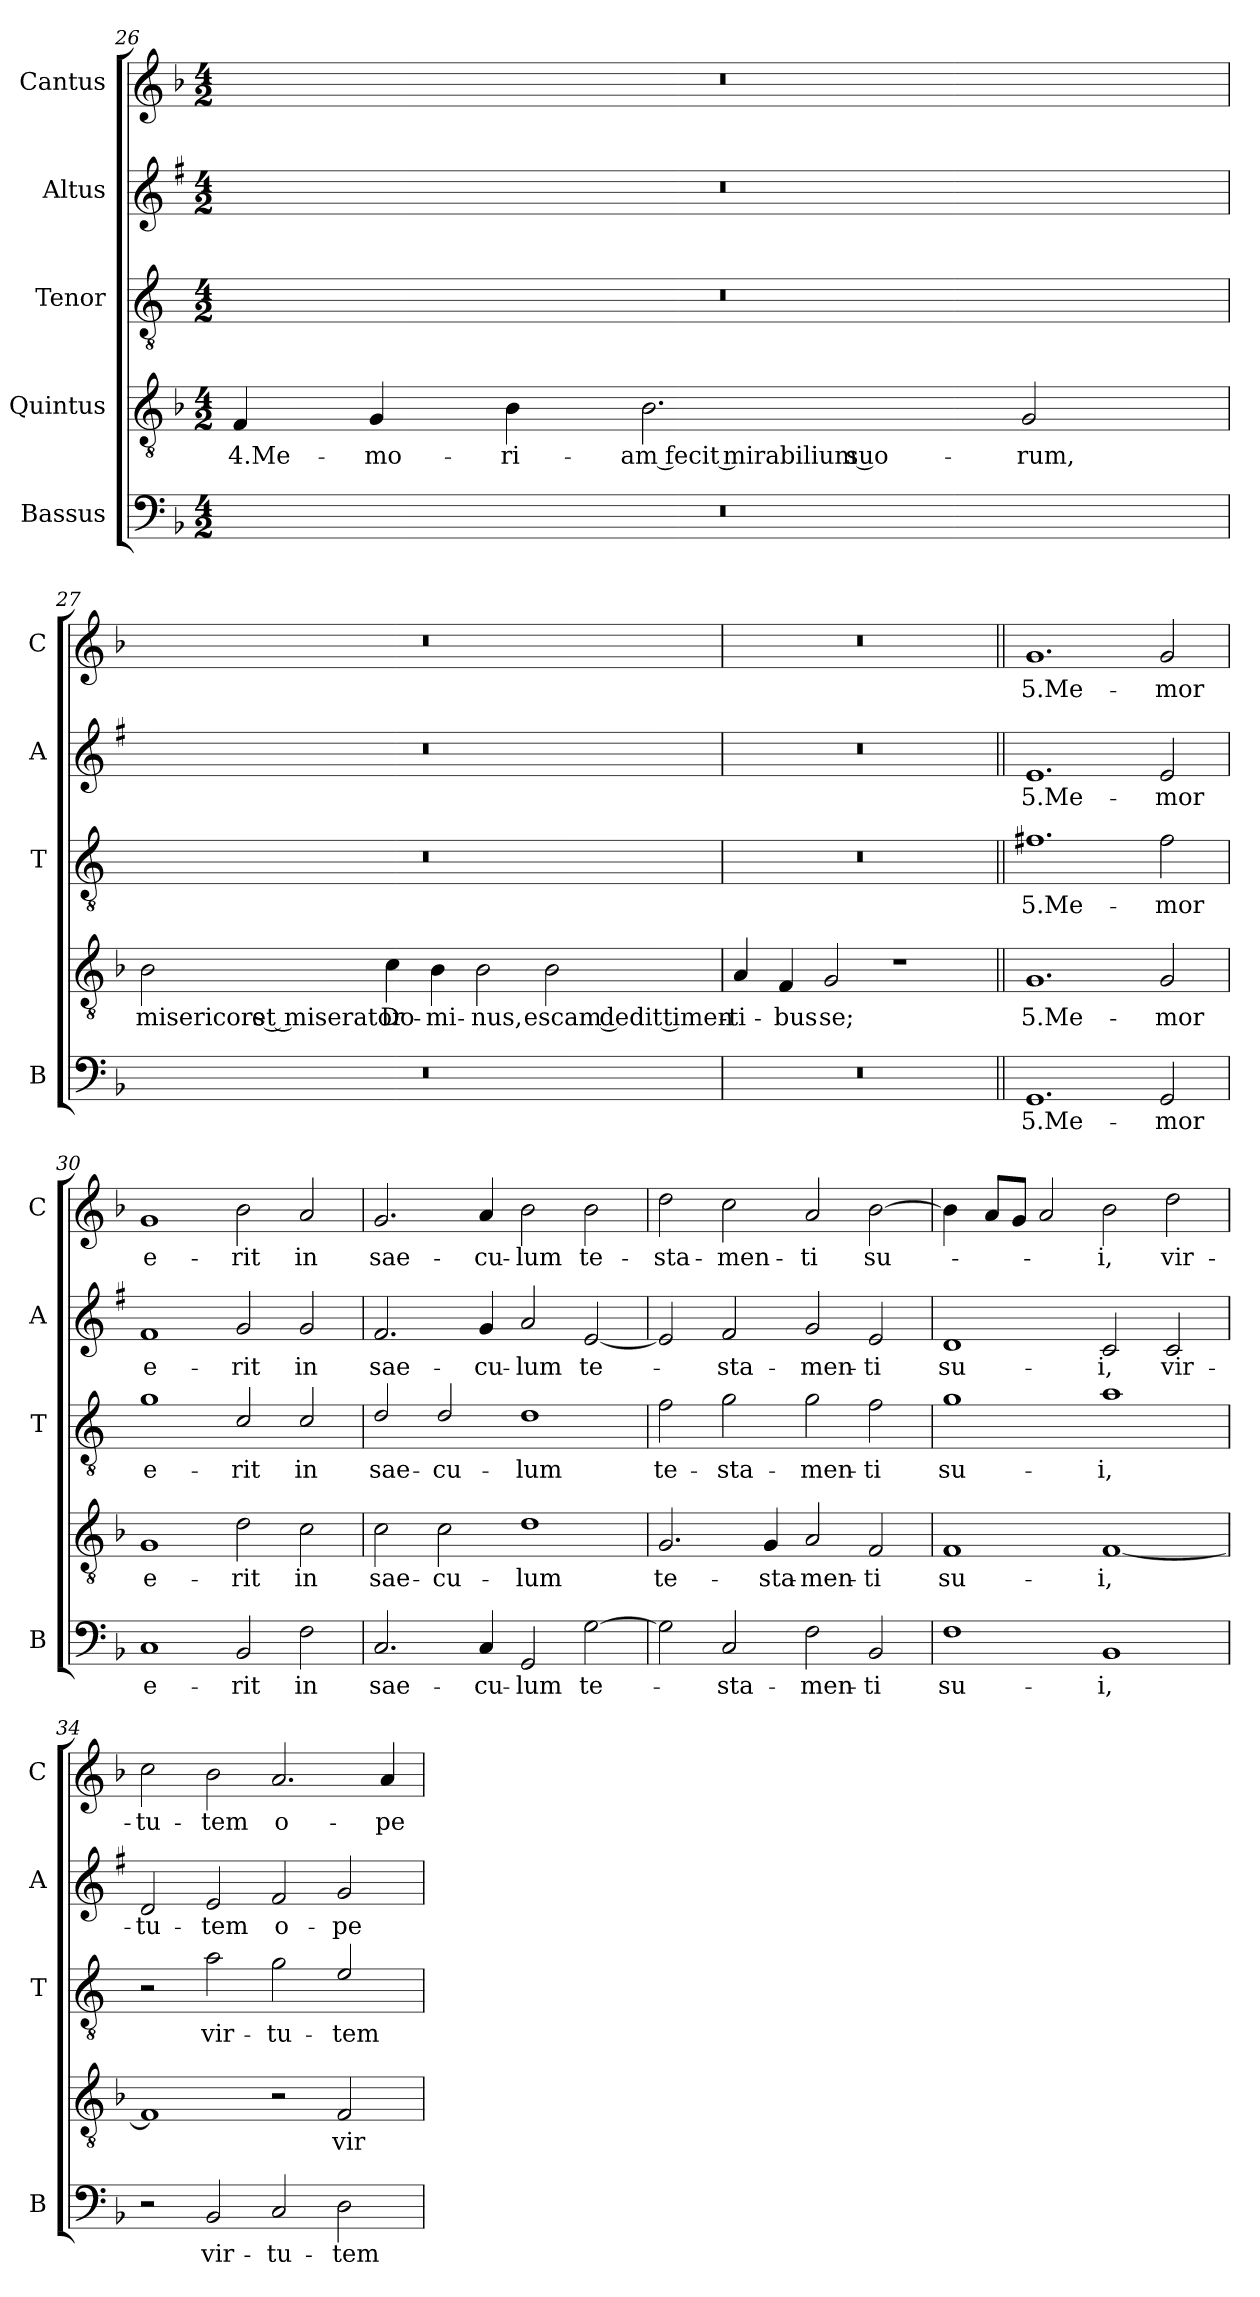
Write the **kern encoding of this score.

**kern	**text	**kern	**text	**kern	**text	**kern	**text	**kern	**text
*part5	*part5	*part4	*part4	*part3	*part3	*part2	*part2	*part1	*part1
*staff5	*staff5	*staff4	*staff4	*staff3	*staff3	*staff2	*staff2	*staff1	*staff1
*I"Bassus	*	*I"Quintus	*	*I"Tenor	*	*I"Altus	*	*I"Cantus	*
*I'B	*	*	*	*I'T	*	*I'A	*	*I'C	*
!!LO:PB:g=z
*clefF4	*	*clefGv2	*	*clefGv2	*	*clefG2	*	*clefG2	*
*	*	*	*	*ITrd4c7	*	*ITrd1c2	*	*	*
*k[b-]	*	*k[b-]	*	*k[b-]	*	*k[b-]	*	*k[b-]	*
*F:	*	*F:	*	*F:	*	*F:	*	*F:	*
*M4/2	*	*M4/2	*	*M4/2	*	*M4/2	*	*M4/2	*
=26	=26	=26	=26	=26	=26	=26	=26	=26	=26
!	!	!	!LO:LY:b	!	!	!	!	!	!
0r	.	4F/	4.Me-	0r	.	0r	.	0r	.
!	!	!	!LO:LY:b	!	!	!	!	!	!
.	.	4G/	-mo-	.	.	.	.	.	.
!	!	!	!LO:LY:b	!	!	!	!	!	!
.	.	4B-\	-ri-	.	.	.	.	.	.
!	!	!	!LO:LY:b	!	!	!	!	!	!
.	.	2.B-\	-am fecit mirabilium suo-	.	.	.	.	.	.
!	!	!	!LO:LY:b	!	!	!	!	!	!
.	.	2G/	-rum,	.	.	.	.	.	.
=27	=27	=27	=27	=27	=27	=27	=27	=27	=27
!	!	!	!LO:LY:b	!	!	!	!	!	!
0r	.	2B-\	misericors et miserator	0r	.	0r	.	0r	.
!	!	!	!LO:LY:b	!	!	!	!	!	!
.	.	4c\	Do-	.	.	.	.	.	.
!	!	!	!LO:LY:b	!	!	!	!	!	!
.	.	4B-\	-mi-	.	.	.	.	.	.
!	!	!	!LO:LY:b	!	!	!	!	!	!
.	.	2B-\	-nus,	.	.	.	.	.	.
!	!	!	!LO:LY:b	!	!	!	!	!	!
.	.	2B-\	escam dedit timen-	.	.	.	.	.	.
=28	=28	=28	=28	=28	=28	=28	=28	=28	=28
!	!	!	!LO:LY:b	!	!	!	!	!	!
0r	.	4A/	-ti-	0r	.	0r	.	0r	.
!	!	!	!LO:LY:b	!	!	!	!	!	!
.	.	4F/	-bus	.	.	.	.	.	.
!	!	!	!LO:LY:b	!	!	!	!	!	!
.	.	2G/	se;	.	.	.	.	.	.
.	.	1r	.	.	.	.	.	.	.
!!LO:LB:g=z
=29||	=29||	=29||	=29||	=29||	=29||	=29||	=29||	=29||	=29||
!	!LO:LY:b	!	!LO:LY:b	!	!LO:LY:b	!	!LO:LY:b	!	!LO:LY:b
1.GG	5.Me-	1.G	5.Me-	1.Bn	5.Me-	1.d	5.Me-	1.g	5.Me-
!	!LO:LY:b	!	!LO:LY:b	!	!LO:LY:b	!	!LO:LY:b	!	!LO:LY:b
2GG/	-mor	2G/	-mor	2B\	-mor	2d/	-mor	2g/	-mor
=30	=30	=30	=30	=30	=30	=30	=30	=30	=30
!	!LO:LY:b	!	!LO:LY:b	!	!LO:LY:b	!	!LO:LY:b	!	!LO:LY:b
1C	e-	1G	e-	1c	e-	1e	e-	1g	e-
!	!LO:LY:b	!	!LO:LY:b	!	!LO:LY:b	!	!LO:LY:b	!	!LO:LY:b
2BB-/	-rit	2d\	-rit	2F/	-rit	2f/	-rit	2b-\	-rit
!	!LO:LY:b	!	!LO:LY:b	!	!LO:LY:b	!	!LO:LY:b	!	!LO:LY:b
2F\	in	2c\	in	2F/	in	2f/	in	2a/	in
=31	=31	=31	=31	=31	=31	=31	=31	=31	=31
!	!LO:LY:b	!	!LO:LY:b	!	!LO:LY:b	!	!LO:LY:b	!	!LO:LY:b
2.C/	sae-	2c\	sae-	2G/	sae-	2.e/	sae-	2.g/	sae-
!	!	!	!LO:LY:b	!	!LO:LY:b	!	!	!	!
.	.	2c\	-cu-	2G/	-cu-	.	.	.	.
!	!LO:LY:b	!	!	!	!	!	!LO:LY:b	!	!LO:LY:b
4C/	-cu-	.	.	.	.	4f/	-cu-	4a/	-cu-
!	!LO:LY:b	!	!LO:LY:b	!	!LO:LY:b	!	!LO:LY:b	!	!LO:LY:b
2GG/	-lum	1d	-lum	1G	-lum	2g/	-lum	2b-\	-lum
!	!LO:LY:b	!	!	!	!	!	!LO:LY:b	!	!LO:LY:b
[2G\	te-	.	.	.	.	[2d/	te-	2b-\	te-
=32	=32	=32	=32	=32	=32	=32	=32	=32	=32
!	!	!	!LO:LY:b	!	!LO:LY:b	!	!	!	!LO:LY:b
2G\]	.	2.G/	te-	2B-\	te-	2d/]	.	2dd\	-sta-
!	!LO:LY:b	!	!	!	!LO:LY:b	!	!LO:LY:b	!	!LO:LY:b
2C/	-sta-	.	.	2c\	-sta-	2e/	-sta-	2cc\	-men-
!	!	!	!LO:LY:b	!	!	!	!	!	!
.	.	4G/	-sta-	.	.	.	.	.	.
!	!LO:LY:b	!	!LO:LY:b	!	!LO:LY:b	!	!LO:LY:b	!	!LO:LY:b
2F\	-men-	2A/	-men-	2c\	-men-	2f/	-men-	2a/	-ti
!	!LO:LY:b	!	!LO:LY:b	!	!LO:LY:b	!	!LO:LY:b	!	!LO:LY:b
2BB-/	-ti	2F/	-ti	2B-\	-ti	2d/	-ti	[2b-\	su-
!!LO:LB:g=z
=33	=33	=33	=33	=33	=33	=33	=33	=33	=33
!	!LO:LY:b	!	!LO:LY:b	!	!LO:LY:b	!	!LO:LY:b	!	!
1F	su-	1F	su-	1c	su-	1c	su-	4b-\]	.
.	.	.	.	.	.	.	.	8a/L	.
.	.	.	.	.	.	.	.	8g/J	.
.	.	.	.	.	.	.	.	2a/	.
!	!LO:LY:b	!	!LO:LY:b	!	!LO:LY:b	!	!LO:LY:b	!	!LO:LY:b
1BB-	-i,	[1F	-i,	1d	-i,	2B-/	-i,	2b-\	-i,
!	!	!	!	!	!	!	!LO:LY:b	!	!LO:LY:b
.	.	.	.	.	.	2B-/	vir-	2dd\	vir-
=34	=34	=34	=34	=34	=34	=34	=34	=34	=34
!	!	!	!	!	!	!	!LO:LY:b	!	!LO:LY:b
2r	.	1F]	.	2r	.	2c/	-tu-	2cc\	-tu-
!	!LO:LY:b	!	!	!	!LO:LY:b	!	!LO:LY:b	!	!LO:LY:b
2BB-/	vir-	.	.	2d\	vir-	2d/	-tem	2b-\	-tem
!	!LO:LY:b	!	!	!	!LO:LY:b	!	!LO:LY:b	!	!LO:LY:b
2C/	-tu-	2r	.	2c\	-tu-	2e/	o-	2.a/	o-
!	!LO:LY:b	!	!LO:LY:b	!	!LO:LY:b	!	!LO:LY:b	!	!
2D\	-tem	2F/	vir-	2A/	-tem	2f/	-pe-	.	.
!	!	!	!	!	!	!	!	!	!LO:LY:b
.	.	.	.	.	.	.	.	4a/	-pe-
=	=	=	=	=	=	=	=	=	=
*-	*-	*-	*-	*-	*-	*-	*-	*-	*-
